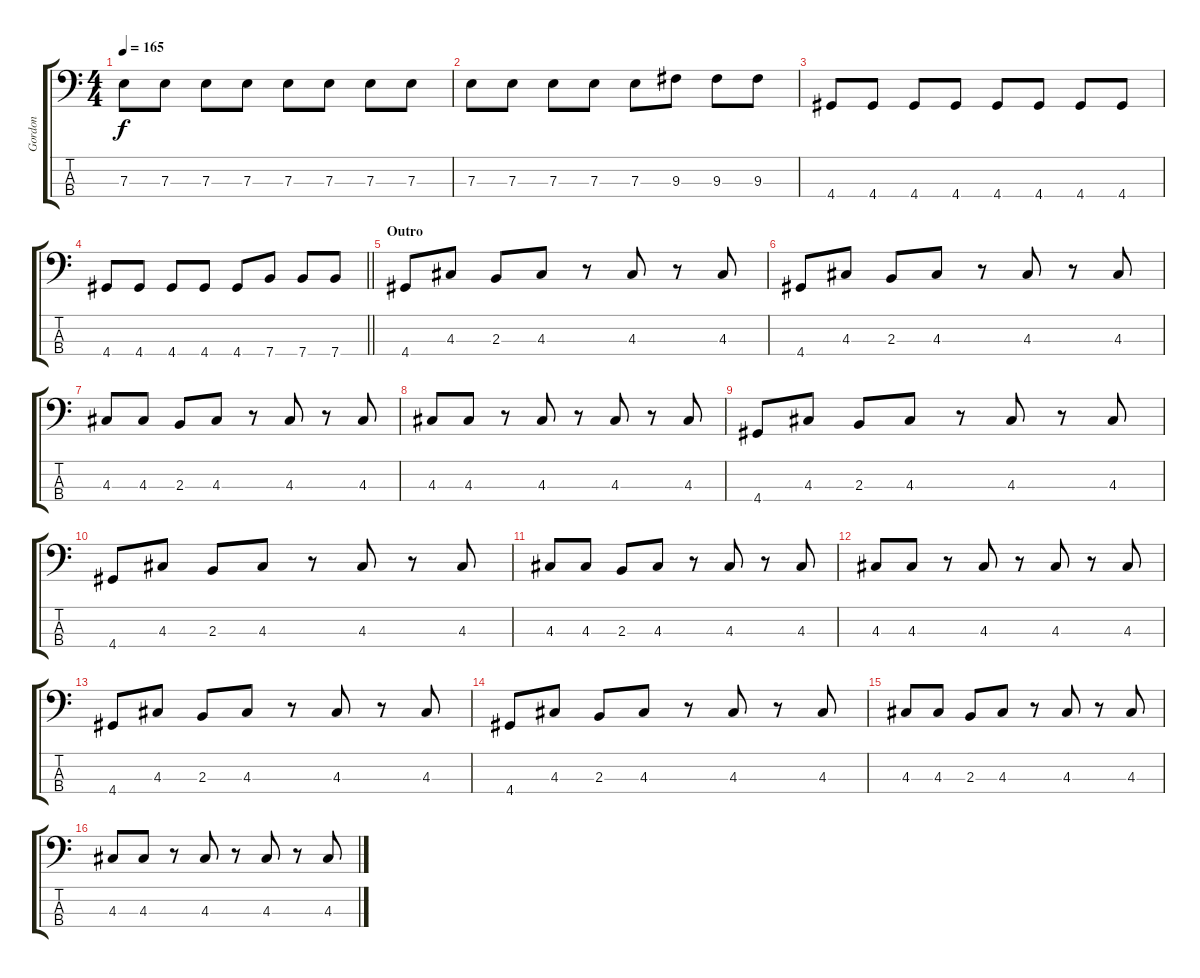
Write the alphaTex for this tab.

\track ("Gordon" "Gordon") {instrument electricbassfinger}
\staff {score tabs}
\tuning (G2 D2 A1 E1) {hide}
\ts (4 4)
\tempo 165
\clef f4
\ks c
7.3.8{dy f} 7.3.8 7.3.8 7.3.8 7.3.8 7.3.8 7.3.8 7.3.8 |
7.3.8 7.3.8 7.3.8 7.3.8 7.3.8 9.3.8 9.3.8 9.3.8 |
4.4.8 4.4.8 4.4.8 4.4.8 4.4.8 4.4.8 4.4.8 4.4.8 |
\barLineRight lightlight
4.4.8 4.4.8 4.4.8 4.4.8 4.4.8 7.4.8 7.4.8 7.4.8 |
\section ("" "Outro")
4.4.8 4.3.8 2.3.8 4.3.8 r.8 4.3.8 r.8 4.3.8 |
4.4.8 4.3.8 2.3.8 4.3.8 r.8 4.3.8 r.8 4.3.8 |
4.3.8 4.3.8 2.3.8 4.3.8 r.8 4.3.8 r.8 4.3.8 |
4.3.8 4.3.8 r.8 4.3.8 r.8 4.3.8 r.8 4.3.8 |
4.4.8 4.3.8 2.3.8 4.3.8 r.8 4.3.8 r.8 4.3.8 |
4.4.8 4.3.8 2.3.8 4.3.8 r.8 4.3.8 r.8 4.3.8 |
4.3.8 4.3.8 2.3.8 4.3.8 r.8 4.3.8 r.8 4.3.8 |
4.3.8 4.3.8 r.8 4.3.8 r.8 4.3.8 r.8 4.3.8 |
4.4.8 4.3.8 2.3.8 4.3.8 r.8 4.3.8 r.8 4.3.8 |
4.4.8 4.3.8 2.3.8 4.3.8 r.8 4.3.8 r.8 4.3.8 |
4.3.8 4.3.8 2.3.8 4.3.8 r.8 4.3.8 r.8 4.3.8 |
4.3.8 4.3.8 r.8 4.3.8 r.8 4.3.8 r.8 4.3.8
